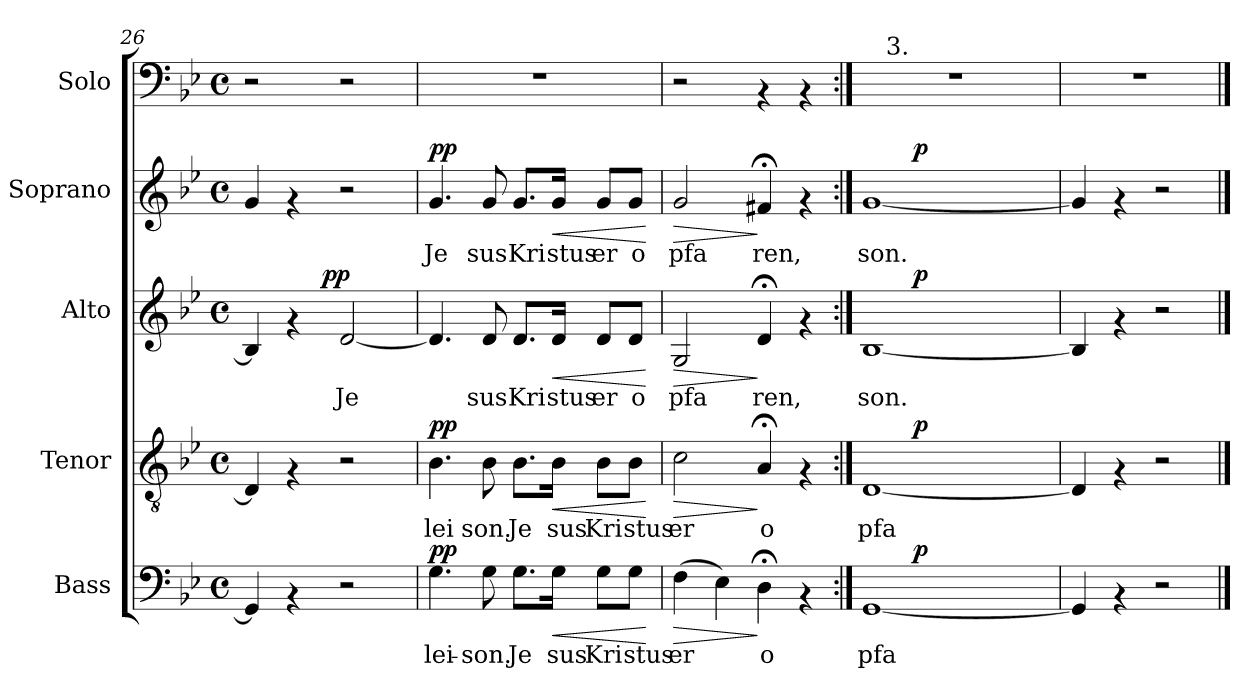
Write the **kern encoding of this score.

**kern	**text	**dynam	**kern	**text	**dynam	**kern	**text	**dynam	**kern	**text	**dynam	**kern
*part5	*part5	*part5	*part4	*part4	*part4	*part3	*part3	*part3	*part2	*part2	*part2	*part1
*staff5	*staff5	*staff5	*staff4	*staff4	*staff4	*staff3	*staff3	*staff3	*staff2	*staff2	*staff2	*staff1
*I"Bass	*	*	*I"Tenor	*	*	*I"Alto	*	*	*I"Soprano	*	*	*I"Solo
*clefF4	*	*	*clefGv2	*	*	*clefG2	*	*	*clefG2	*	*	*clefF4
*k[b-e-]	*	*	*k[b-e-]	*	*	*k[b-e-]	*	*	*k[b-e-]	*	*	*k[b-e-]
*B-:	*	*	*B-:	*	*	*B-:	*	*	*B-:	*	*	*B-:
*M4/4	*	*	*M4/4	*	*	*M4/4	*	*	*M4/4	*	*	*M4/4
*met(c)	*	*	*met(c)	*	*	*met(c)	*	*	*met(c)	*	*	*met(c)
=26	=26	=26	=26	=26	=26	=26	=26	=26	=26	=26	=26	=26
*	*	*	*	*	*	*^	*	*	*	*	*	*
4GG/]	.	.	4D/]	.	.	4B-/]	4..ryy	.	.	4g/	.	.	2r
4rAA	.	.	4rF	.	.	4rf	.	.	.	4rf	.	.	.
!	!	!	!	!	!	!	!	!	!LO:DY:a	!	!	!	!
.	.	.	.	.	.	.	2ryy	.	pp	.	.	.	.
!	!	!	!	!	!	!	!	!LO:LY:b:rj	!	!	!	!	!
2r	.	.	2r	.	.	[<2d/	.	Je	.	2r	.	.	2r
.	.	.	.	.	.	.	16ryy	.	.	.	.	.	.
=27	=27	=27	=27	=27	=27	=27	=27	=27	=27	=27	=27	=27	=27
!	!LO:LY:b:rj	!LO:DY:a	!	!LO:LY:b:rj	!LO:DY:a	!	!	!	!	!	!LO:LY:b:rj	!LO:DY:a	!
*	*	*	*	*	*	*v	*v	*	*	*	*	*	*
4.G\	-lei-	pp	4.B-\	lei	pp	4.d/]	.	.	4.g/	Je	pp	1r
!	!LO:LY:b:rj	!	!	!LO:LY:b:rj	!	!	!LO:LY:b:rj	!	!	!LO:LY:b:rj	!	!
8G\	-son.	.	8B-\	son.	.	8d/	sus	.	8g/	sus	.	.
!	!LO:LY:b:rj	!	!	!LO:LY:b:rj	!	!	!LO:LY:b:rj	!	!	!LO:LY:b:rj	!	!
8.G\L	Je	.	8.B-\L	Je	.	8.d/L	Kri	.	8.g/L	Kri	.	.
!	!LO:LY:b:rj	!LO:HP:b	!	!LO:LY:b:rj	!LO:HP:b	!	!LO:LY:b:rj	!LO:HP:b	!	!LO:LY:b:rj	!LO:HP:b	!
16G\Jk	sus	<	16B-\Jk	sus	<	16d/Jk	stus	<	16g/Jk	stus	<	.
!	!LO:LY:b:rj	!	!	!LO:LY:b:rj	!	!	!LO:LY:b:rj	!	!	!LO:LY:b:rj	!	!
8G\L	Kri	.	8B-\L	Kri	.	8d/L	er	.	8g/L	er	.	.
!	!LO:LY:b:rj	!	!	!LO:LY:b:rj	!	!	!LO:LY:b:rj	!	!	!LO:LY:b:rj	!	!
8G\J	stus	.	8B-\J	stus	.	8d/J	o	.	8g/J	o	.	.
.	.	[	.	.	[	.	.	[	.	.	[	.
=28	=28	=28	=28	=28	=28	=28	=28	=28	=28	=28	=28	=28
!	!LO:LY:b:rj	!LO:HP:b	!	!LO:LY:b:rj	!LO:HP:b	!	!LO:LY:b:rj	!LO:HP:b	!	!LO:LY:b:rj	!LO:HP:b	!
(>4F\	er	>	2c\	er	>	2G/	pfa	>	2g/	pfa	>	2r
4E-\)	.	.	.	.	.	.	.	.	.	.	.	.
!	!LO:LY:b:rj	!	!	!LO:LY:b:rj	!	!	!LO:LY:b:rj	!	!	!LO:LY:b:rj	!	!
4D;<\	o	]	4A;/	o	]	4d;/	ren,	]	4f#X;/	ren,	]	4rAA
4rAA	.	.	4rF	.	.	4rf	.	.	4rf	.	.	4rAA
=29:|!	=29:|!	=29:|!	=29:|!	=29:|!	=29:|!	=29:|!	=29:|!	=29:|!	=29:|!	=29:|!	=29:|!	=29:|!
!	!LO:LY:b:rj	!	!	!LO:LY:b:rj	!	!	!LO:LY:b:rj	!	!	!LO:LY:b:rj	!	!
*^	*	*	*^	*	*	*^	*	*	*^	*	*	*^
[<1GG	8..ryy	pfa	.	[<1D	8..ryy	pfa	.	[<1B-	8..ryy	son.	.	[<1g	8..ryy	son.	.	1r	16.ryy
!	!	!	!	!	!	!	!	!	!	!	!	!	!	!	!	!	!LO:TX:a:t=3.
.	.	.	.	.	.	.	.	.	.	.	.	.	.	.	.	.	2ryy
!	!	!	!LO:DY:a	!	!	!	!LO:DY:a	!	!	!	!LO:DY:a	!	!	!	!LO:DY:a	!	!
.	2ryy	.	p	.	2ryy	.	p	.	2ryy	.	p	.	2ryy	.	p	.	.
.	.	.	.	.	.	.	.	.	.	.	.	.	.	.	.	.	4ryy
.	4ryy	.	.	.	4ryy	.	.	.	4ryy	.	.	.	4ryy	.	.	.	.
.	.	.	.	.	.	.	.	.	.	.	.	.	.	.	.	.	8ryy
.	32ryy	.	.	.	32ryy	.	.	.	32ryy	.	.	.	32ryy	.	.	.	32ryy
*v	*v	*	*	*	*	*	*	*v	*v	*	*	*v	*v	*	*	*v	*v
*	*	*	*v	*v	*	*	*	*	*	*	*	*	*
=30	=30	=30	=30	=30	=30	=30	=30	=30	=30	=30	=30	=30
4GG/]	.	.	4D/]	.	.	4B-/]	.	.	4g/]	.	.	1r
4rAA	.	.	4rF	.	.	4rf	.	.	4rf	.	.	.
2r	.	.	2r	.	.	2r	.	.	2r	.	.	.
==	==	==	==	==	==	==	==	==	==	==	==	==
*-	*-	*-	*-	*-	*-	*-	*-	*-	*-	*-	*-	*-
